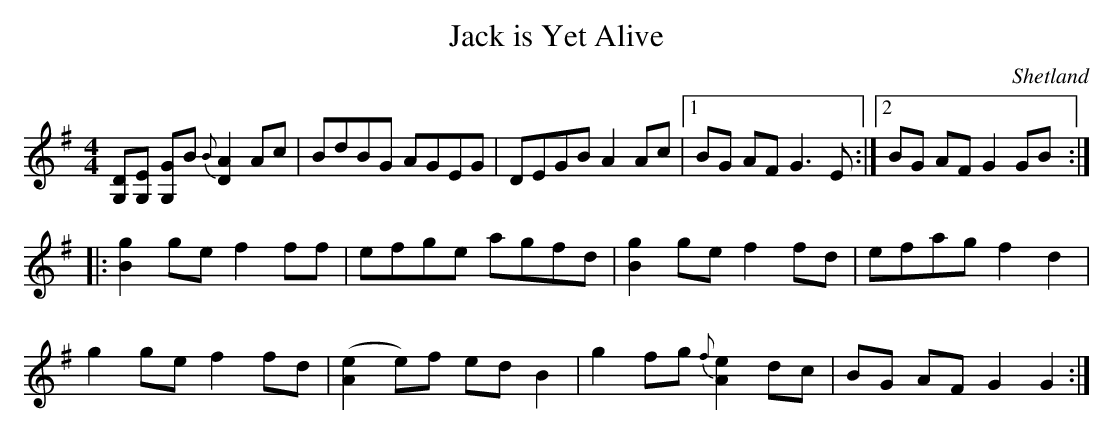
X:1
T:Jack is Yet Alive
M:4/4
O:Shetland
K:G major
[G,D][G,E] [G,G]B {B}[A2D2] Ac | BdBG AGEG | \
DEGB A2 Ac |1 BG AF G3E :|2 BG AF G2 GB ::
[B2g2] ge f2ff | efge agfd | \
[B2g2] ge f2fd | efag f2d2 |
g2ge f2fd | ([A2e2] e)f edB2 | \
g2fg {f}[e2A2] dc | BG AF G2G2 :|
